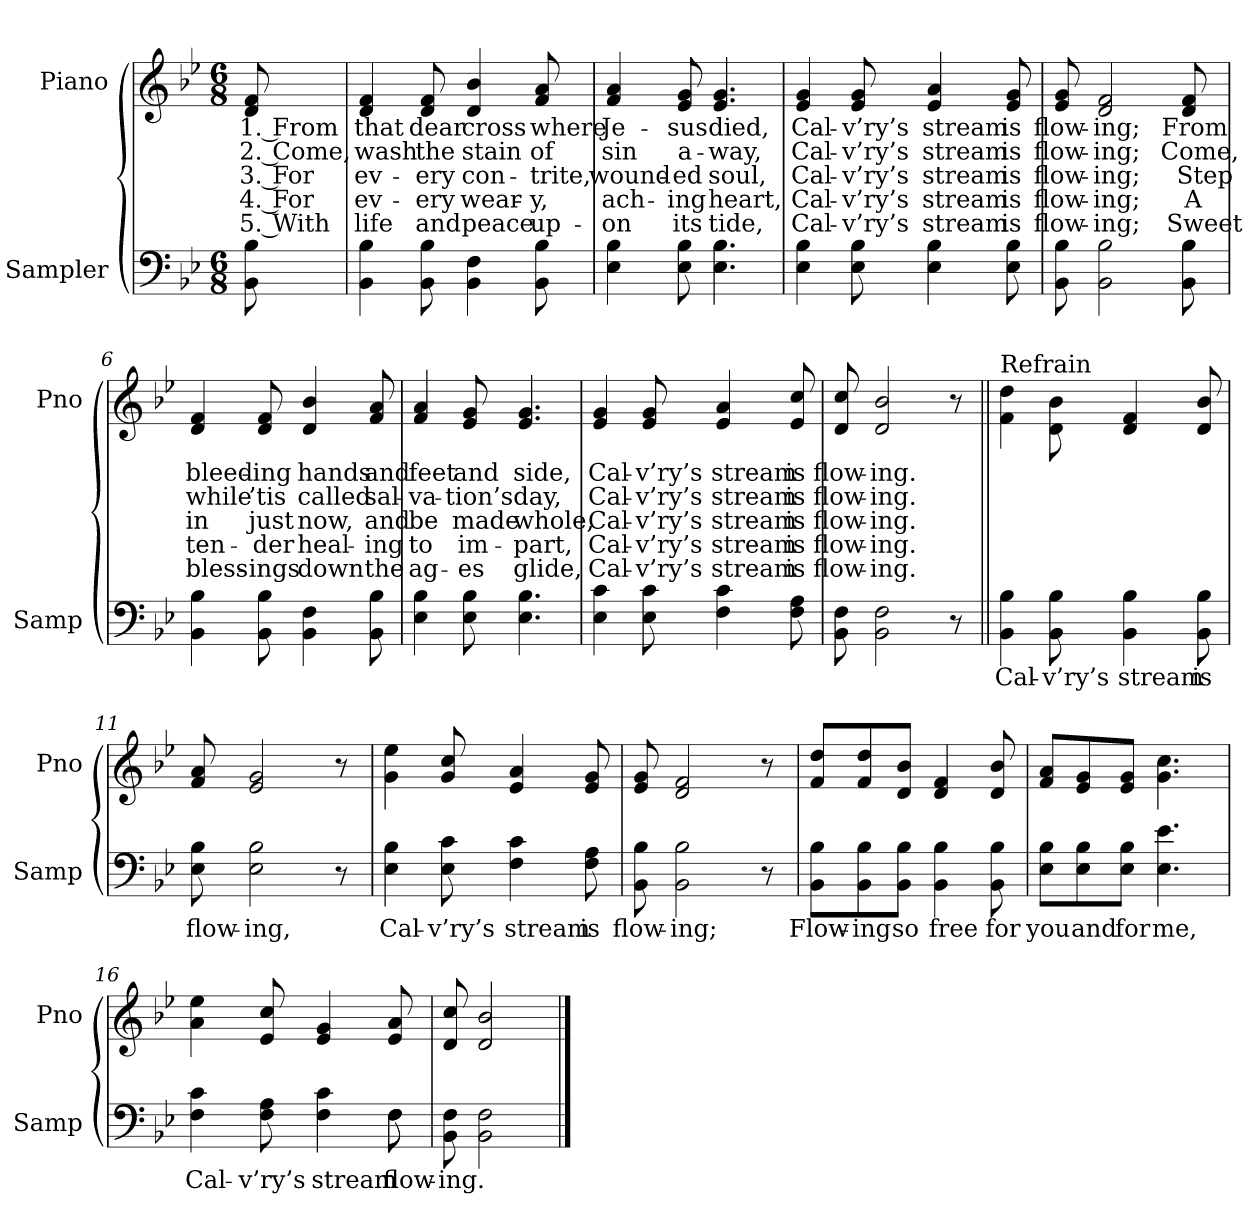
**kern	**text	**kern	**text	**text	**text	**text	**text
*part2	*part2	*part1	*part1	*part1	*part1	*part1	*part1
*staff2	*staff2	*staff1	*staff1	*staff1	*staff1	*staff1	*staff1
*I"Sampler	*	*I"Piano	*	*	*	*	*
*I'Samp	*	*I'Pno	*	*	*	*	*
*clefF4	*	*clefG2	*	*	*	*	*
*k[b-e-]	*	*k[b-e-]	*	*	*	*	*
*B-:	*	*B-:	*	*	*	*	*
*M6/8	*	*M6/8	*	*	*	*	*
=1	=1	=1	=1	=1	=1	=1	=1
8BB- 8B-	.	8d 8f	1. From	2. Come,	3. For	4. For	5. With
=2	=2	=2	=2	=2	=2	=2	=2
4BB- 4B-	.	4d 4f	that	wash	ev-	ev-	life
8BB- 8B-	.	8d 8f	dear	the	-ery	-ery	and
4BB- 4F	.	4d 4b-	cross	stain	con-	wear-	peace
8BB- 8B-	.	8f 8a	where	of	-trite,	-y,	up-
=3	=3	=3	=3	=3	=3	=3	=3
4E- 4B-	.	4f 4a	Je-	sin	wound-	ach-	-on
8E- 8B-	.	8e- 8g	-sus	a-	-ed	-ing	its
4.E- 4.B-	.	4.e- 4.g	died,	-way,	soul,	heart,	tide,
=4	=4	=4	=4	=4	=4	=4	=4
4E- 4B-	.	4e- 4g	Cal-	Cal-	Cal-	Cal-	Cal-
8E- 8B-	.	8e- 8g	-v’ry’s	-v’ry’s	-v’ry’s	-v’ry’s	-v’ry’s
4E- 4B-	.	4e- 4a	stream	stream	stream	stream	stream
8E- 8B-	.	8e- 8g	is	is	is	is	is
=5	=5	=5	=5	=5	=5	=5	=5
8BB- 8B-	.	8e- 8g	flow-	flow-	flow-	flow-	flow-
2BB- 2B-	.	2d 2f	-ing;	-ing;	-ing;	-ing;	-ing;
8BB- 8B-	.	8d 8f	From	Come,	Step	A	Sweet
=6	=6	=6	=6	=6	=6	=6	=6
4BB- 4B-	.	4d 4f	bleed-	while	in	ten-	bless-
8BB- 8B-	.	8d 8f	-ing	’tis	just	-der	-ings
4BB- 4F	.	4d 4b-	hands	called	now,	heal-	down
8BB- 8B-	.	8f 8a	and	sal-	and	-ing	the
=7	=7	=7	=7	=7	=7	=7	=7
4E- 4B-	.	4f 4a	feet	-va-	be	to	ag-
8E- 8B-	.	8e- 8g	and	-tion’s	made	im-	-es
4.E- 4.B-	.	4.e- 4.g	side,	day,	whole,	-part,	glide,
=8	=8	=8	=8	=8	=8	=8	=8
4E- 4c	.	4e- 4g	Cal-	Cal-	Cal-	Cal-	Cal-
8E- 8c	.	8e- 8g	-v’ry’s	-v’ry’s	-v’ry’s	-v’ry’s	-v’ry’s
4F 4c	.	4e- 4a	stream	stream	stream	stream	stream
8F 8A	.	8e- 8cc	is	is	is	is	is
=9	=9	=9	=9	=9	=9	=9	=9
8BB- 8F	.	8d 8cc	flow-	flow-	flow-	flow-	flow-
2BB- 2F	.	2d 2b-	-ing.	-ing.	-ing.	-ing.	-ing.
8r	.	8r	.	.	.	.	.
=10||	=10||	=10||	=10||	=10||	=10||	=10||	=10||
!	!	!LO:TX:t=Refrain	!	!	!	!	!
4BB- 4B-	Cal-	4f\ 4dd\	.	.	.	.	.
8BB- 8B-	-v’ry’s	8d\ 8b-\	.	.	.	.	.
4BB- 4B-	stream	4d 4f	.	.	.	.	.
8BB- 8B-	is	8d 8b-	.	.	.	.	.
=11	=11	=11	=11	=11	=11	=11	=11
8E- 8B-	flow-	8f 8a	.	.	.	.	.
2E- 2B-	-ing,	2e- 2g	.	.	.	.	.
8r	.	8r	.	.	.	.	.
=12	=12	=12	=12	=12	=12	=12	=12
4E- 4B-	Cal-	4g 4ee-	.	.	.	.	.
8E- 8c	-v’ry’s	8g 8cc	.	.	.	.	.
4F 4c	stream	4e- 4a	.	.	.	.	.
8F 8A	is	8e- 8g	.	.	.	.	.
=13	=13	=13	=13	=13	=13	=13	=13
8BB- 8B-	flow-	8e- 8g	.	.	.	.	.
2BB- 2B-	-ing;	2d 2f	.	.	.	.	.
8r	.	8r	.	.	.	.	.
=14	=14	=14	=14	=14	=14	=14	=14
8BB-\ 8B-\L	Flow-	8f/ 8dd/L	.	.	.	.	.
8BB-\ 8B-\	-ing	8f/ 8dd/	.	.	.	.	.
8BB-\ 8B-\J	so	8d/ 8b-/J	.	.	.	.	.
4BB- 4B-	free	4d 4f	.	.	.	.	.
8BB- 8B-	for	8d 8b-	.	.	.	.	.
=15	=15	=15	=15	=15	=15	=15	=15
8E-\ 8B-\L	you	8f/ 8a/L	.	.	.	.	.
8E-\ 8B-\	and	8e-/ 8g/	.	.	.	.	.
8E-\ 8B-\J	for	8e-/ 8g/J	.	.	.	.	.
4.E- 4.e-	me,	4.g\ 4.cc\	.	.	.	.	.
=16	=16	=16	=16	=16	=16	=16	=16
*^	*	*	*	*	*	*	*
4F 4c	8ryy	Cal-	4a 4ee-	.	.	.	.	.
*v	*v	*	*	*	*	*	*	*
8F 8A	-v’ry’s	8e- 8cc	.	.	.	.	.
4F 4c	stream	4e- 4g	.	.	.	.	.
*^	*	*	*	*	*	*	*
8F\	8F	flow-	8e- 8a	.	.	.	.	.
*v	*v	*	*	*	*	*	*	*
=17	=17	=17	=17	=17	=17	=17	=17
8BB- 8F	-ing.	8d 8cc	.	.	.	.	.
2BB- 2F	.	2d 2b-	.	.	.	.	.
==	==	==	==	==	==	==	==
*-	*-	*-	*-	*-	*-	*-	*-
